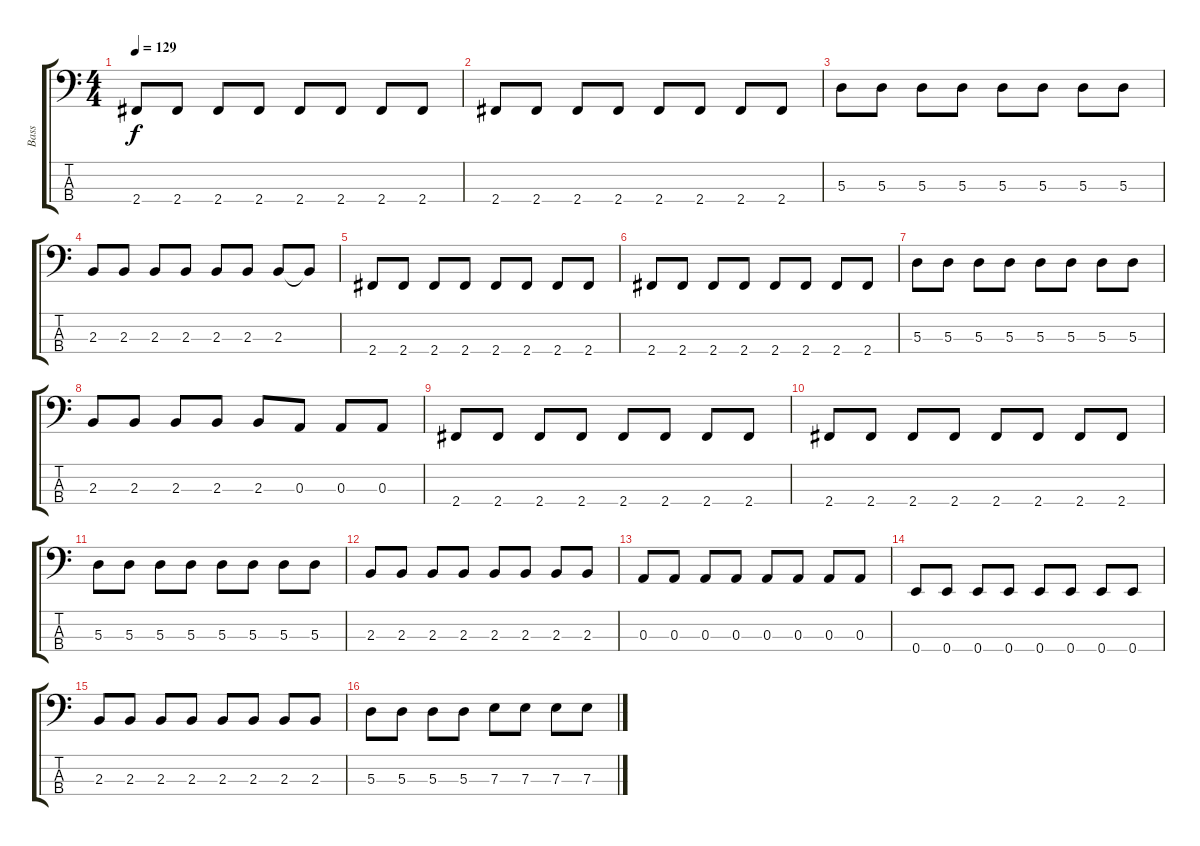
\track ("Bass" "Bass") {instrument electricbassfinger}
\staff {score tabs}
\tuning (G2 D2 A1 E1) {hide}
\ts (4 4)
\tempo 129
\clef f4
\ks c
2.4.8{dy f} 2.4.8 2.4.8 2.4.8 2.4.8 2.4.8 2.4.8 2.4.8 |
2.4.8 2.4.8 2.4.8 2.4.8 2.4.8 2.4.8 2.4.8 2.4.8 |
5.3.8 5.3.8 5.3.8 5.3.8 5.3.8 5.3.8 5.3.8 5.3.8 |
2.3.8 2.3.8 2.3.8 2.3.8 2.3.8 2.3.8 2.3.8 2.3{t}.8 |
2.4.8 2.4.8 2.4.8 2.4.8 2.4.8 2.4.8 2.4.8 2.4.8 |
2.4.8 2.4.8 2.4.8 2.4.8 2.4.8 2.4.8 2.4.8 2.4.8 |
5.3.8 5.3.8 5.3.8 5.3.8 5.3.8 5.3.8 5.3.8 5.3.8 |
2.3.8 2.3.8 2.3.8 2.3.8 2.3.8 0.3.8 0.3.8 0.3.8 |
2.4.8 2.4.8 2.4.8 2.4.8 2.4.8 2.4.8 2.4.8 2.4.8 |
2.4.8 2.4.8 2.4.8 2.4.8 2.4.8 2.4.8 2.4.8 2.4.8 |
5.3.8 5.3.8 5.3.8 5.3.8 5.3.8 5.3.8 5.3.8 5.3.8 |
2.3.8 2.3.8 2.3.8 2.3.8 2.3.8 2.3.8 2.3.8 2.3.8 |
0.3.8 0.3.8 0.3.8 0.3.8 0.3.8 0.3.8 0.3.8 0.3.8 |
0.4.8 0.4.8 0.4.8 0.4.8 0.4.8 0.4.8 0.4.8 0.4.8 |
2.3.8 2.3.8 2.3.8 2.3.8 2.3.8 2.3.8 2.3.8 2.3.8 |
5.3.8 5.3.8 5.3.8 5.3.8 7.3.8 7.3.8 7.3.8 7.3.8
